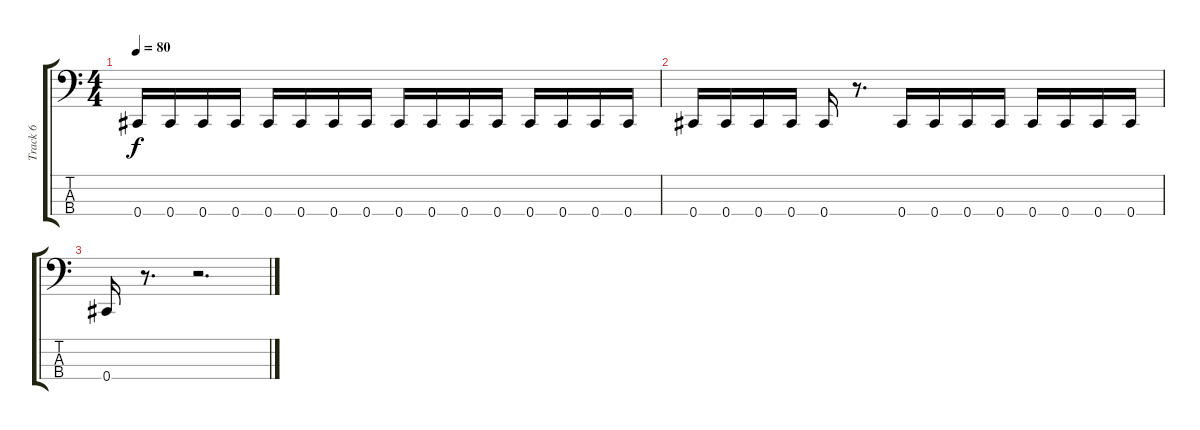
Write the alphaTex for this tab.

\track ("Track 6" "Track 6") {instrument electricbassfinger}
\staff {score tabs}
\tuning (Gb2 Db2 Ab1 Db1) {hide}
\ts (4 4)
\tempo 80
\clef f4
\ks c
0.4.16{dy f} 0.4.16 0.4.16 0.4.16 0.4.16 0.4.16 0.4.16 0.4.16 0.4.16 0.4.16 0.4.16 0.4.16 0.4.16 0.4.16 0.4.16 0.4.16 |
0.4.16 0.4.16 0.4.16 0.4.16 0.4.16 r.8{d} 0.4.16 0.4.16 0.4.16 0.4.16 0.4.16 0.4.16 0.4.16 0.4.16 |
0.4.16 r.8{d} r.2{d}
